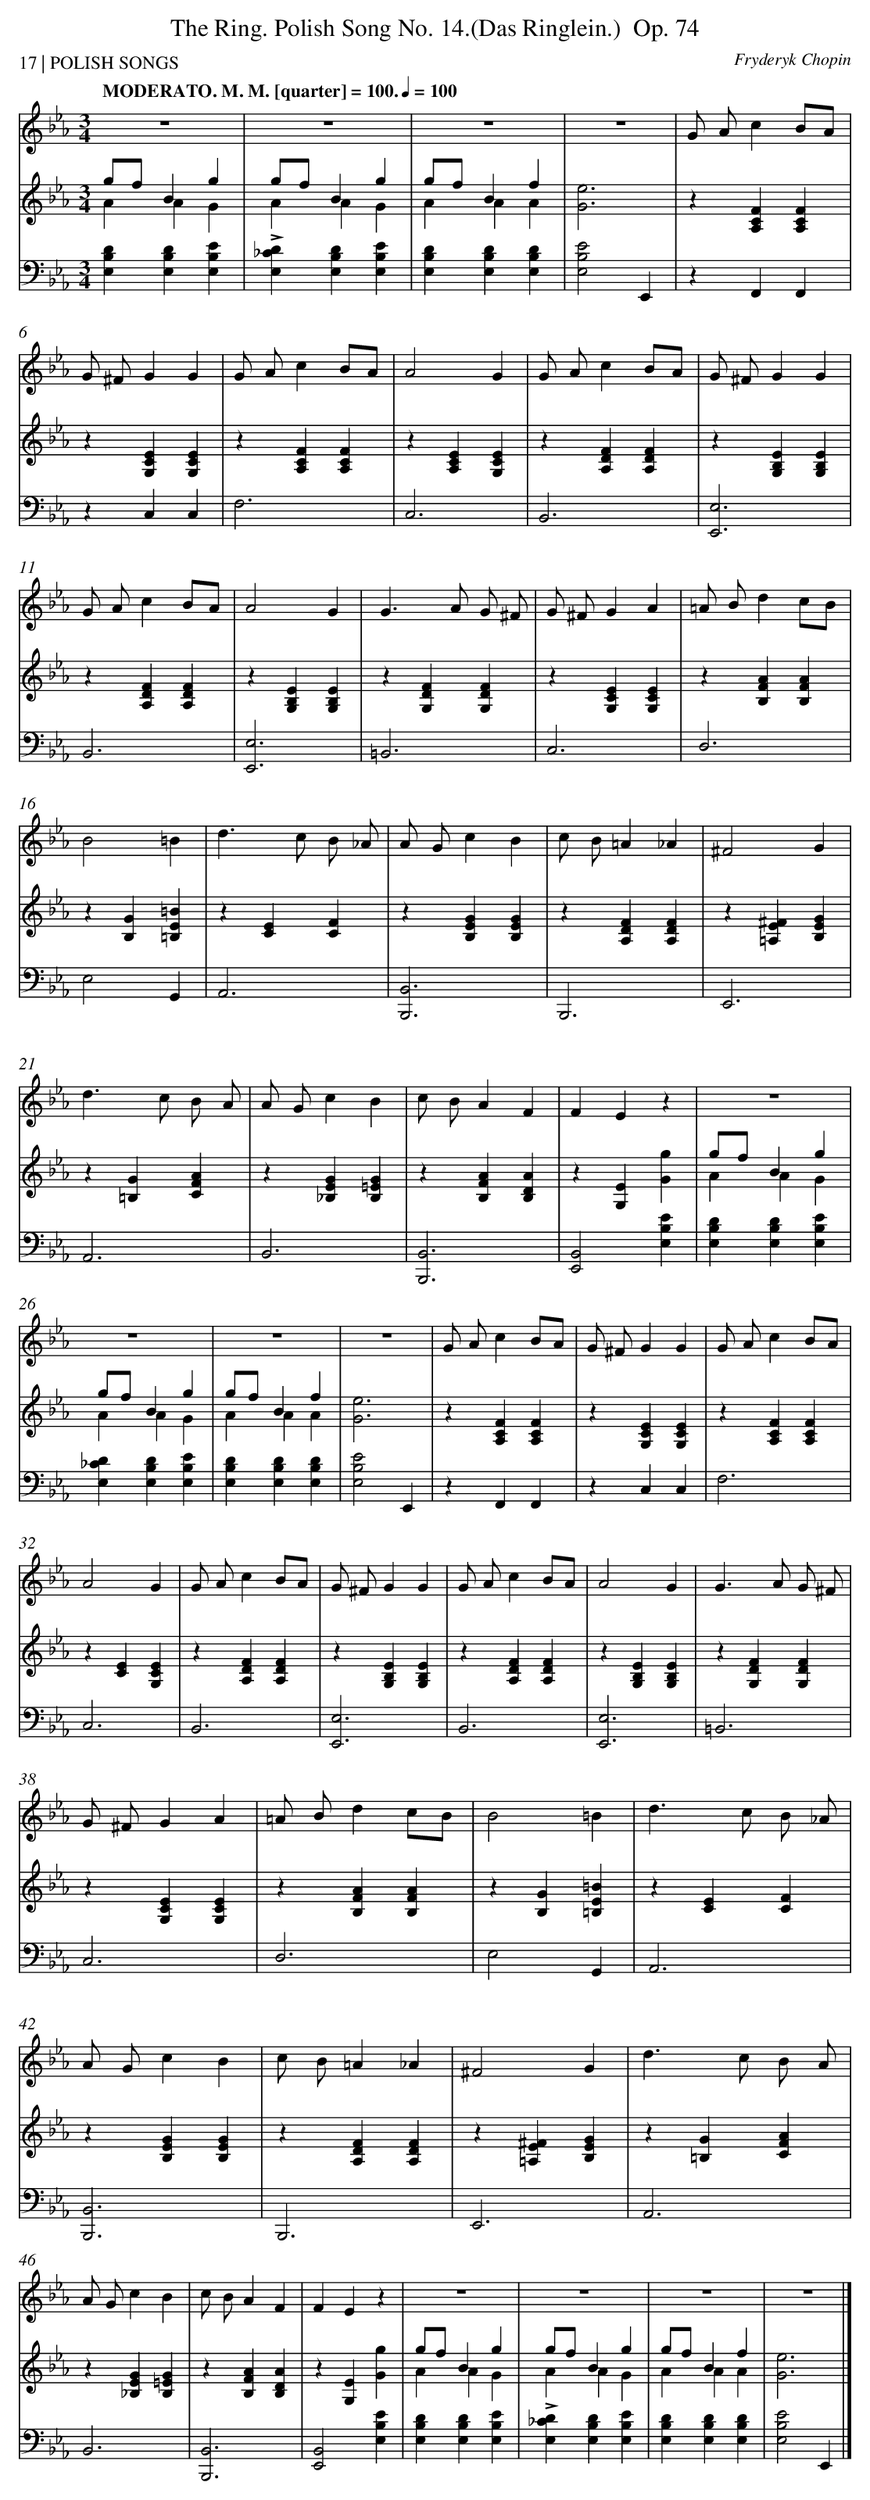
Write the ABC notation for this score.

X:1
T:  The Ring. Polish Song No. 14.(Das Ringlein.)	 Op. 74
C: Fryderyk Chopin
L: 1/4
M: 3/4
P: 17 | POLISH SONGS
Q: "MODERATO. M. M. [quarter] = 100." 1/4=100
V: 1 clef=treble
V: 2 clef=treble
V: 3 clef=bass
K: Eb
[V:1] z3 |
[V:2] g/f/Bg & AAG |
[V:3] [DB,E,][DB,E,][EB,E,] |
[V:1] z3 |
[V:2] g/f/Bg & !accent!AAG |
[V:3] [D_CE,][DB,E,][EB,E,] |
[V:1] z3 |
[V:2] g/f/Bf & AAA |
[V:3] [DB,E,][DB,E,][DB,E,] |
[V:1] z3 |
[V:2] [e3G3] |
[V:3] [E2B,2E,2]E,, |
[V:1] G/ A/cB/A/ |
[V:2] z[FCA,][FCA,] |
[V:3] zF,,F,, |
[V:1] G/ ^F/GG |
[V:2] z[ECG,][ECG,] |
[V:3] zC,C, |
[V:1] G/ A/cB/A/ |
[V:2] z[FCA,][FCA,] |
[V:3] F,3 |
[V:1] A2G |
[V:2] z[ECA,][ECG,] |
[V:3] C,3 |
[V:1] G/ A/cB/A/ |
[V:2] z[FDA,][FDA,] |
[V:3] B,,3 |
[V:1] G/ ^F/GG |
[V:2] z[EB,G,][EB,G,] |
[V:3] [E,3E,,3] |
[V:1] G/ A/cB/A/ |
[V:2] z[FDA,][FDA,] |
[V:3] B,,3 |
[V:1] A2G |
[V:2] z[EB,G,][EB,G,] |
[V:3] [E,3E,,3] |
[V:1] G>A G/ ^F/ |
[V:2] z[FDG,][FDG,] |
[V:3] =B,,3 |
[V:1] G/ ^F/GA |
[V:2] z[ECG,][ECG,] |
[V:3] C,3 |
[V:1] =A/ B/dc/B/ |
[V:2] z[AFB,][AFB,] |
[V:3] D,3 |
[V:1] B2=B |
[V:2] z[GB,][=BE=B,] |
[V:3] E,2G,, |
[V:1] d>c B/ _A/ |
[V:2] z[EC][FC] |
[V:3] A,,3 |
[V:1] A/ G/cB |
[V:2] z[GEB,][GEB,] |
[V:3] [B,,3B,,,3] |
[V:1] c/ B/=A_A |
[V:2] z[FDA,][FDA,] |
[V:3] B,,,3 |
[V:1] ^F2G |
[V:2] z[^FE=A,][GEB,] |
[V:3] E,,3 |
[V:1] d>c B/ A/ |
[V:2] z[G=B,][AFC] |
[V:3] A,,3 |
[V:1] A/ G/cB |
[V:2] z[GE_B,][G=EB,] |
[V:3] B,,3 |
[V:1] c/ B/AF |
[V:2] z[AFB,][ADB,] |
[V:3] [B,,3B,,,3] |
[V:1] FEz |
[V:2] z[EG,][gG] |
[V:3] [B,,2E,,2][EB,E,] |
[V:1] z3 |
[V:2] g/f/Bg & AAG |
[V:3] [DB,E,][DB,E,][EB,E,] |
[V:1] z3 |
[V:2] g/f/Bg & AAG |
[V:3] [D_CE,][DB,E,][EB,E,] |
[V:1] z3 |
[V:2] g/f/Bf & AAA |
[V:3] [DB,E,][DB,E,][DB,E,] |
[V:1] z3 |
[V:2] [e3G3] |
[V:3] [E2B,2E,2]E,, |
[V:1] G/ A/cB/A/ |
[V:2] z[FCA,][FCA,] |
[V:3] zF,,F,, |
[V:1] G/ ^F/GG |
[V:2] z[ECG,][ECG,] |
[V:3] zC,C, |
[V:1] G/ A/cB/A/ |
[V:2] z[FCA,][FCA,] |
[V:3] F,3 |
[V:1] A2G |
[V:2] z[EC][ECG,] |
[V:3] C,3 |
[V:1] G/ A/cB/A/ |
[V:2] z[FDA,][FDA,] |
[V:3] B,,3 |
[V:1] G/ ^F/GG |
[V:2] z[EB,G,][EB,G,] |
[V:3] [E,3E,,3] |
[V:1] G/ A/cB/A/ |
[V:2] z[FDA,][FDA,] |
[V:3] B,,3 |
[V:1] A2G |
[V:2] z[EB,G,][EB,G,] |
[V:3] [E,3E,,3] |
[V:1] G>A G/ ^F/ |
[V:2] z[FDG,][FDG,] |
[V:3] =B,,3 |
[V:1] G/ ^F/GA |
[V:2] z[ECG,][ECG,] |
[V:3] C,3 |
[V:1] =A/ B/dc/B/ |
[V:2] z[AFB,][AFB,] |
[V:3] D,3 |
[V:1] B2=B |
[V:2] z[GB,][=BE=B,] |
[V:3] E,2G,, |
[V:1] d>c B/ _A/ |
[V:2] z[EC][FC] |
[V:3] A,,3 |
[V:1] A/ G/cB |
[V:2] z[GEB,][GEB,] |
[V:3] [B,,3B,,,3] |
[V:1] c/ B/=A_A |
[V:2] z[FDA,][FDA,] |
[V:3] B,,,3 |
[V:1] ^F2G |
[V:2] z[^FE=A,][GEB,] |
[V:3] E,,3 |
[V:1] d>c B/ A/ |
[V:2] z[G=B,][AFC] |
[V:3] A,,3 |
[V:1] A/ G/cB |
[V:2] z[GE_B,][G=EB,] |
[V:3] B,,3 |
[V:1] c/ B/AF |
[V:2] z[AFB,][ADB,] |
[V:3] [B,,3B,,,3] |
[V:1] FEz |
[V:2] z[EG,][gG] |
[V:3] [B,,2E,,2][EB,E,] |
[V:1] z3 |
[V:2] g/f/Bg & AAG |
[V:3] [DB,E,][DB,E,][EB,E,] |
[V:1] z3 |
[V:2] g/f/Bg & !accent!AAG |
[V:3] [D_CE,][DB,E,][EB,E,] |
[V:1] z3 |
[V:2] g/f/Bf & AAA |
[V:3] [DB,E,][DB,E,][DB,E,] |
[V:1] z3 |]
[V:2] [e3G3] |]
[V:3] [E2B,2E,2]E,, |]
